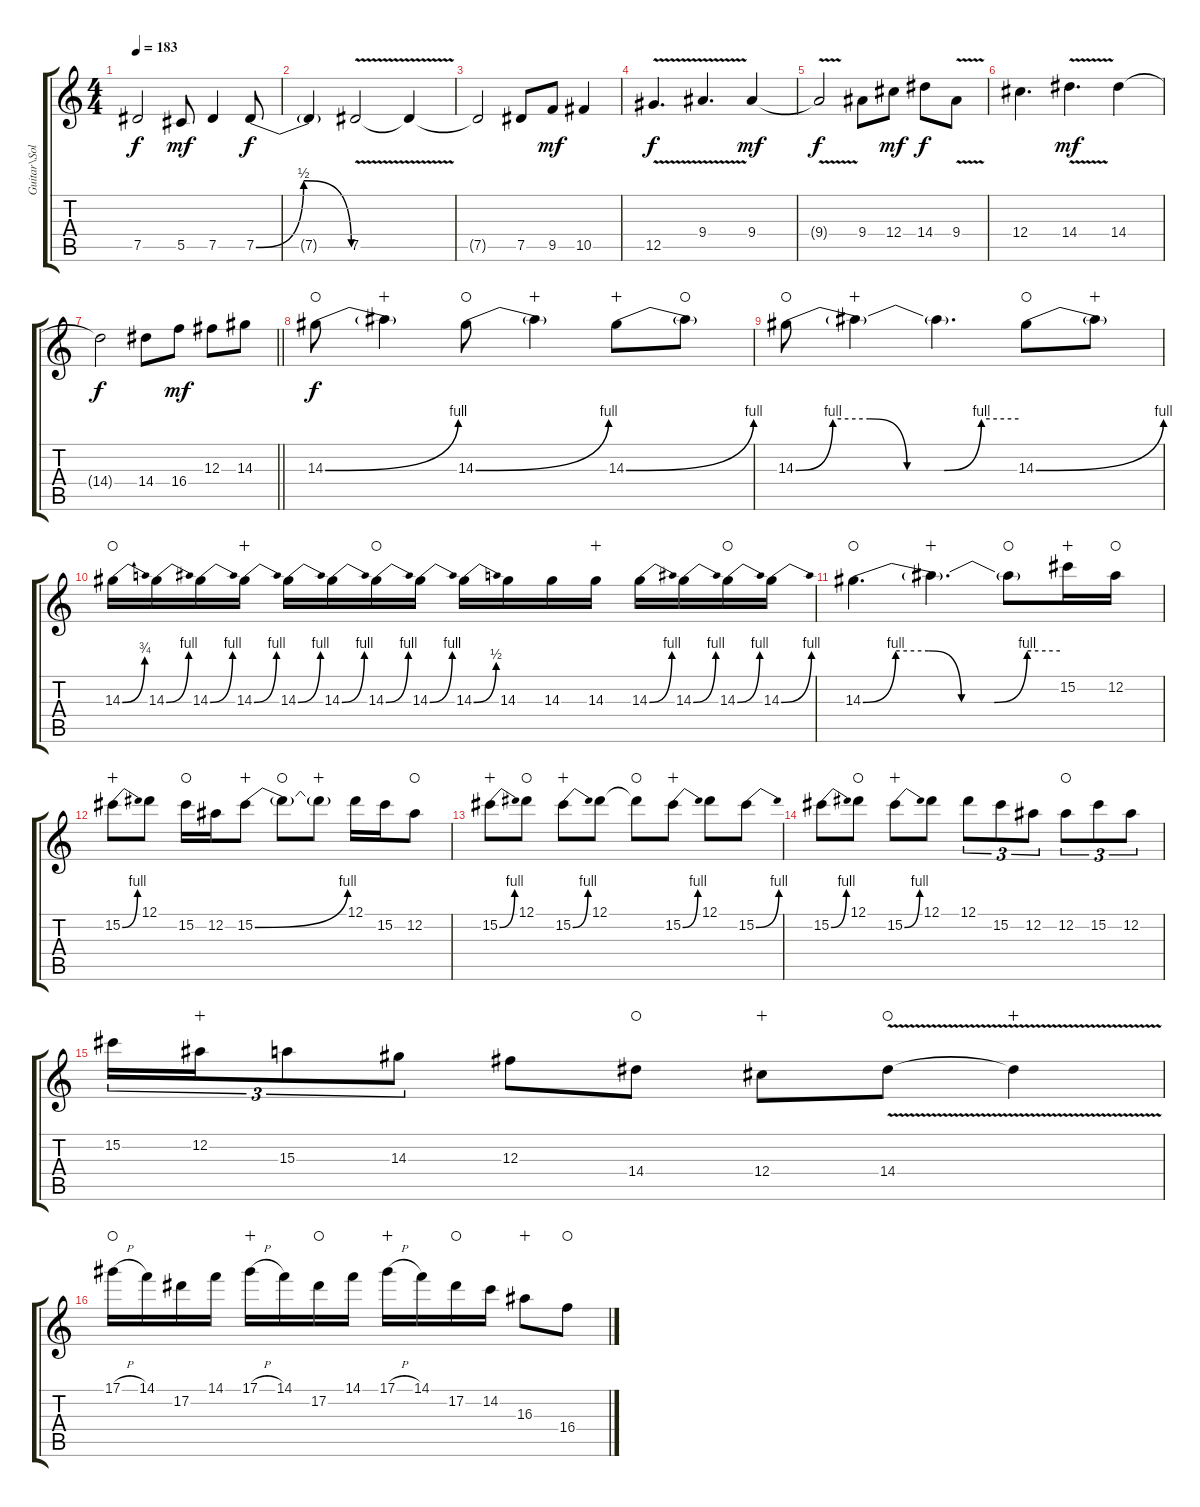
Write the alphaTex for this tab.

\track ("Guitar\\Solo" "Guitar\\Sol") {instrument distortionguitar}
\staff {score tabs}
\tuning (Eb4 Bb3 Gb3 Db3 Ab2 Db2) {hide}
\ts (4 4)
\tempo 183
\clef g2
\ks c
7.5{t}.2{dy f} 5.5.8{dy mf} 7.5.4 7.5{be (bendrelease 0 0 16 2 34 2 60 0)}.8{dy f} |
7.5{t}.4 7.5{v}.2 7.5{t}.4 |
7.5{t}.2 7.5.8 9.5.8{dy mf} 10.5.4 |
12.5{v}.4{d dy f} 9.4{v}.4{d} 9.4.4{dy mf} |
9.4{v t}.2{dy f} 9.4.8 12.4.8{dy mf} 14.4.8{dy f} 9.4{v}.8 |
12.4.4{d} 14.4{v}.4{d dy mf} 14.4.4 |
\barLineRight lightlight
14.4{t}.2{dy f} 14.4.8 16.4.8{dy mf} 12.3.8 14.3.8 |
14.3{be (bend 0 0 60 4)}.8{dy f waho} 14.3{t}.4{wahc} 14.3{be (bend 0 0 60 4)}.8{waho} 14.3{t}.4{wahc} 14.3{be (bend 0 0 60 4)}.8{wahc} 14.3{t}.8{waho} |
14.3{be (custom 0 0 10 4 20 4 30 0 40 0 50 4 60 4)}.8{waho} 14.3{t}.4{wahc} 14.3{t}.4{d} 14.3{be (bend 0 0 60 4)}.8{waho} 14.3{t}.8{wahc} |
14.3{be (bend 0 0 60 3)}.16{waho} 14.3{be (bend 0 0 60 4)}.16 14.3{be (bend 0 0 60 4)}.16 14.3{be (bend 0 0 60 4)}.16{wahc} 14.3{be (bend 0 0 60 4)}.16 14.3{be (bend 0 0 60 4)}.16 14.3{be (bend 0 0 60 4)}.16{waho} 14.3{be (bend 0 0 60 4)}.16 14.3{be (bend 0 0 60 2)}.16 14.3.16 14.3.16 14.3.16{wahc} 14.3{be (bend 0 0 60 4)}.16 14.3{be (bend 0 0 60 4)}.16 14.3{be (bend 0 0 60 4)}.16{waho} 14.3{be (bend 0 0 60 4)}.16 |
14.3{be (custom 0 0 10 4 20 4 30 0 40 0 50 4 60 4)}.4{d waho} 14.3{t}.4{d wahc} 14.3{t}.8{waho} 15.2.16{wahc} 12.2.16{waho} |
15.2{be (bend 0 0 60 4)}.8{wahc} 12.1.8 15.2.16{waho} 12.2.16 15.2{be (bend 0 0 60 4)}.8{wahc} 15.2{t}.8{waho} 15.2{t}.8{wahc} 12.1.16 15.2.16 12.2.8{waho} |
15.2{be (bend 0 0 60 4)}.8{wahc} 12.1.8{waho} 15.2{be (bend 0 0 60 4)}.8{wahc} 12.1.8 12.1{t}.8{waho} 15.2{be (bend 0 0 60 4)}.8{wahc} 12.1.8 15.2{be (bend 0 0 60 4)}.8 |
15.2{be (bend 0 0 60 4)}.8 12.1.8{waho} 15.2{be (bend 0 0 60 4)}.8{wahc} 12.1.8 12.1.8{tu (3 2)} 15.2.8{tu (3 2)} 12.2.8{tu (3 2)} 12.2.8{tu (3 2) waho} 15.2.8{tu (3 2)} 12.2.8{tu (3 2)} |
15.2.16{tu (3 2)} 12.2.16{tu (3 2) wahc} 15.3.8{tu (3 2)} 14.3.8{tu (3 2)} 12.3.8 14.4.8{waho} 12.4.8{wahc} 14.4{v}.8{waho} 14.4{t}.4{wahc} |
17.1{h}.16{waho} 14.1.16 17.2.16 14.1.16 17.1{h}.16{wahc} 14.1.16 17.2.16{waho} 14.1.16 17.1{h}.16{wahc} 14.1.16 17.2.16{waho} 14.2.16 16.3.8{wahc} 16.4.8{waho}
